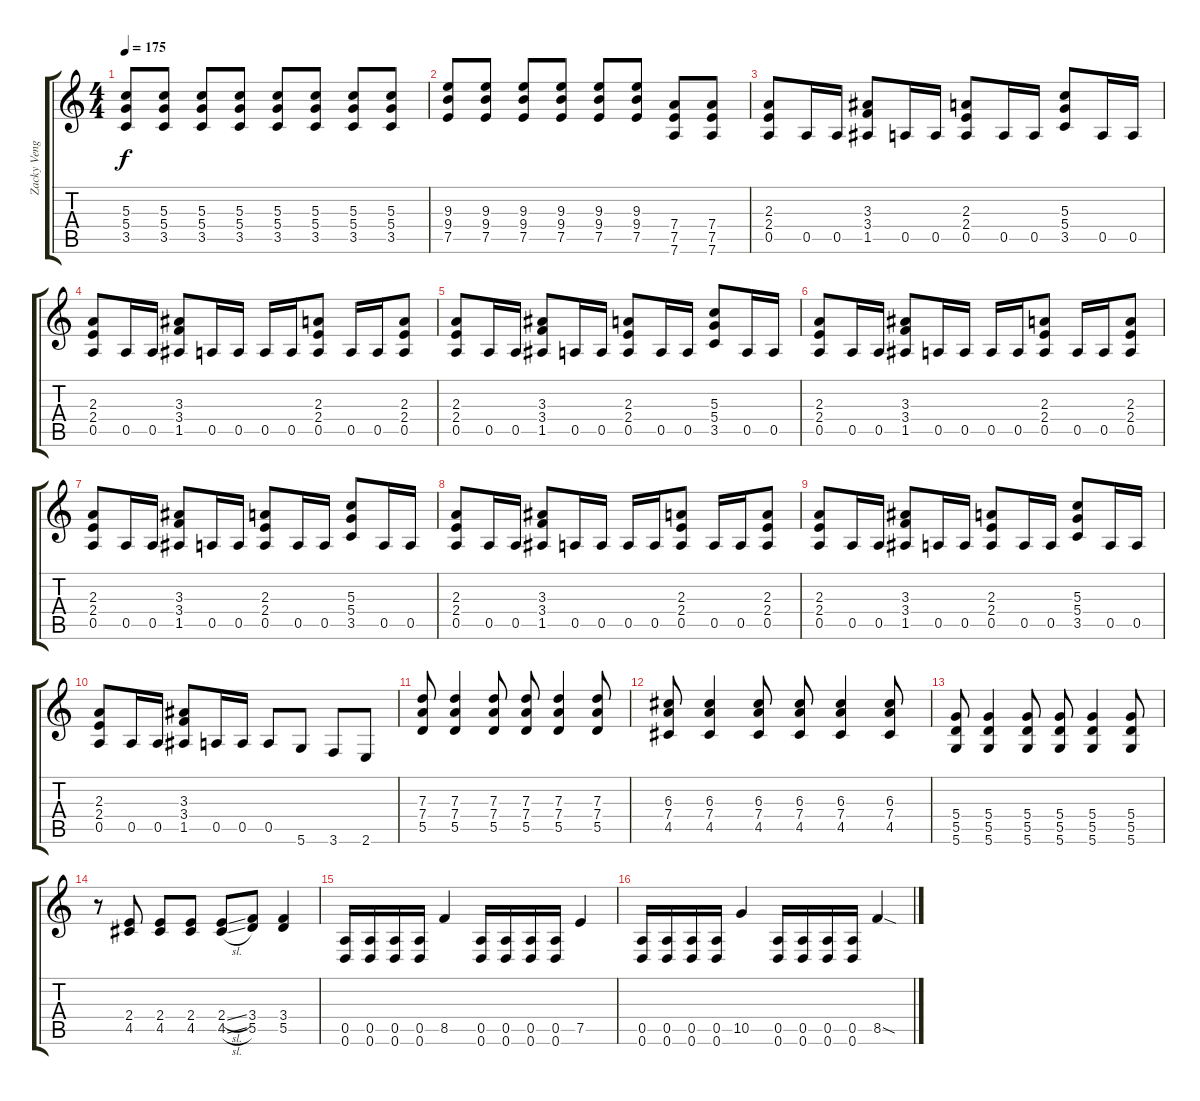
\track ("Zacky Vengeance" "Zacky Veng") {instrument overdrivenguitar}
\staff {score tabs}
\tuning (E4 B3 G3 D3 A2 D2) {hide}
\ts (4 4)
\tempo 175
\clef g2
\ks c
(5.3 5.4 3.5).8{dy f} (5.3 5.4 3.5).8 (5.3 5.4 3.5).8 (5.3 5.4 3.5).8 (5.3 5.4 3.5).8 (5.3 5.4 3.5).8 (5.3 5.4 3.5).8 (5.3 5.4 3.5).8 |
(9.3 9.4 7.5).8 (9.3 9.4 7.5).8 (9.3 9.4 7.5).8 (9.3 9.4 7.5).8 (9.3 9.4 7.5).8 (9.3 9.4 7.5).8 (7.4 7.5 7.6).8 (7.4 7.5 7.6).8 |
(2.3 2.4 0.5).8 0.5.16 0.5.16 (3.3 3.4 1.5).8 0.5.16 0.5.16 (2.3 2.4 0.5).8 0.5.16 0.5.16 (5.3 5.4 3.5).8 0.5.16 0.5.16 |
(2.3 2.4 0.5).8 0.5.16 0.5.16 (3.3 3.4 1.5).8 0.5.16 0.5.16 0.5.16 0.5.16 (2.3 2.4 0.5).8 0.5.16 0.5.16 (2.3 2.4 0.5).8 |
(2.3 2.4 0.5).8 0.5.16 0.5.16 (3.3 3.4 1.5).8 0.5.16 0.5.16 (2.3 2.4 0.5).8 0.5.16 0.5.16 (5.3 5.4 3.5).8 0.5.16 0.5.16 |
(2.3 2.4 0.5).8 0.5.16 0.5.16 (3.3 3.4 1.5).8 0.5.16 0.5.16 0.5.16 0.5.16 (2.3 2.4 0.5).8 0.5.16 0.5.16 (2.3 2.4 0.5).8 |
(2.3 2.4 0.5).8 0.5.16 0.5.16 (3.3 3.4 1.5).8 0.5.16 0.5.16 (2.3 2.4 0.5).8 0.5.16 0.5.16 (5.3 5.4 3.5).8 0.5.16 0.5.16 |
(2.3 2.4 0.5).8 0.5.16 0.5.16 (3.3 3.4 1.5).8 0.5.16 0.5.16 0.5.16 0.5.16 (2.3 2.4 0.5).8 0.5.16 0.5.16 (2.3 2.4 0.5).8 |
(2.3 2.4 0.5).8 0.5.16 0.5.16 (3.3 3.4 1.5).8 0.5.16 0.5.16 (2.3 2.4 0.5).8 0.5.16 0.5.16 (5.3 5.4 3.5).8 0.5.16 0.5.16 |
(2.3 2.4 0.5).8 0.5.16 0.5.16 (3.3 3.4 1.5).8 0.5.16 0.5.16 0.5.8 5.6.8 3.6.8 2.6.8 |
(7.3 7.4 5.5).8 (7.3 7.4 5.5).4 (7.3 7.4 5.5).8 (7.3 7.4 5.5).8 (7.3 7.4 5.5).4 (7.3 7.4 5.5).8 |
(6.3 7.4 4.5).8 (6.3 7.4 4.5).4 (6.3 7.4 4.5).8 (6.3 7.4 4.5).8 (6.3 7.4 4.5).4 (6.3 7.4 4.5).8 |
(5.4 5.5 5.6).8 (5.4 5.5 5.6).4 (5.4 5.5 5.6).8 (5.4 5.5 5.6).8 (5.4 5.5 5.6).4 (5.4 5.5 5.6).8 |
r.8 (2.4 4.5).8 (2.4 4.5).8 (2.4 4.5).8 (2.4{sl} 4.5{sl}).8 (3.4 5.5).8 (3.4 5.5).4 |
(0.5 0.6).16 (0.5 0.6).16 (0.5 0.6).16 (0.5 0.6).16 8.5.4 (0.5 0.6).16 (0.5 0.6).16 (0.5 0.6).16 (0.5 0.6).16 7.5.4 |
(0.5 0.6).16 (0.5 0.6).16 (0.5 0.6).16 (0.5 0.6).16 10.5.4 (0.5 0.6).16 (0.5 0.6).16 (0.5 0.6).16 (0.5 0.6).16 8.5{sod}.4
